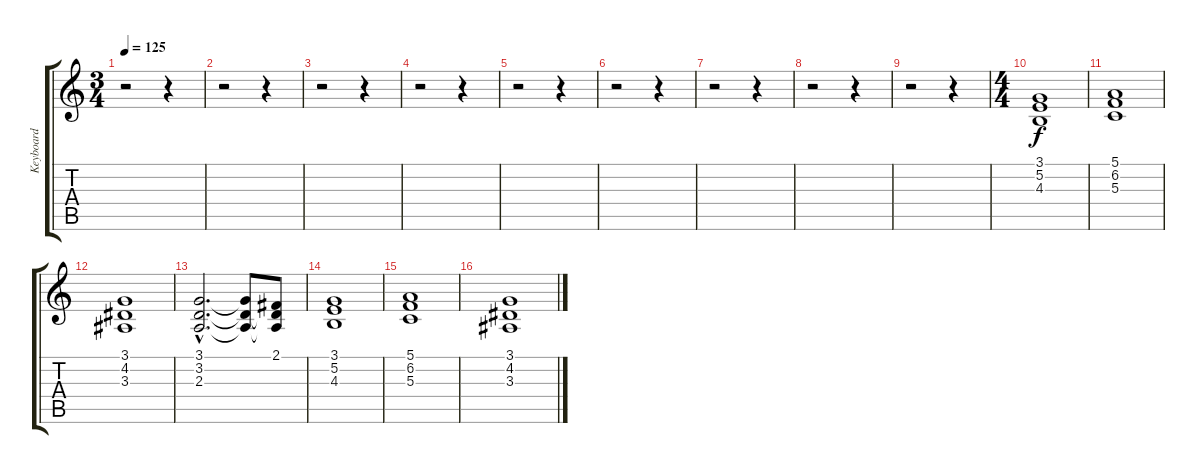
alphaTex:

\track ("Keyboard" "Keyboard") {instrument stringensemble1}
\staff {score tabs}
\tuning (E4 B3 G3 D3 A2 E2) {hide}
\ts (3 4)
\tempo 125
\clef g2
\ks c
r.2{dy f} r.4 |
r.2 r.4 |
r.2 r.4 |
r.2 r.4 |
r.2 r.4 |
r.2 r.4 |
r.2 r.4 |
r.2 r.4 |
r.2 r.4 |
\ts (4 4)
(3.1 5.2 4.3).1 |
(5.1 6.2 5.3).1 |
(3.1 4.2 3.3).1 |
(3.1{hac} 3.2{hac} 2.3{hac}).2{d} (3.1{t} 3.2{t} 2.3{t}).8 (2.1 3.2{t} 2.3{t}).8 |
(3.1 5.2 4.3).1 |
(5.1 6.2 5.3).1 |
(3.1 4.2 3.3).1
